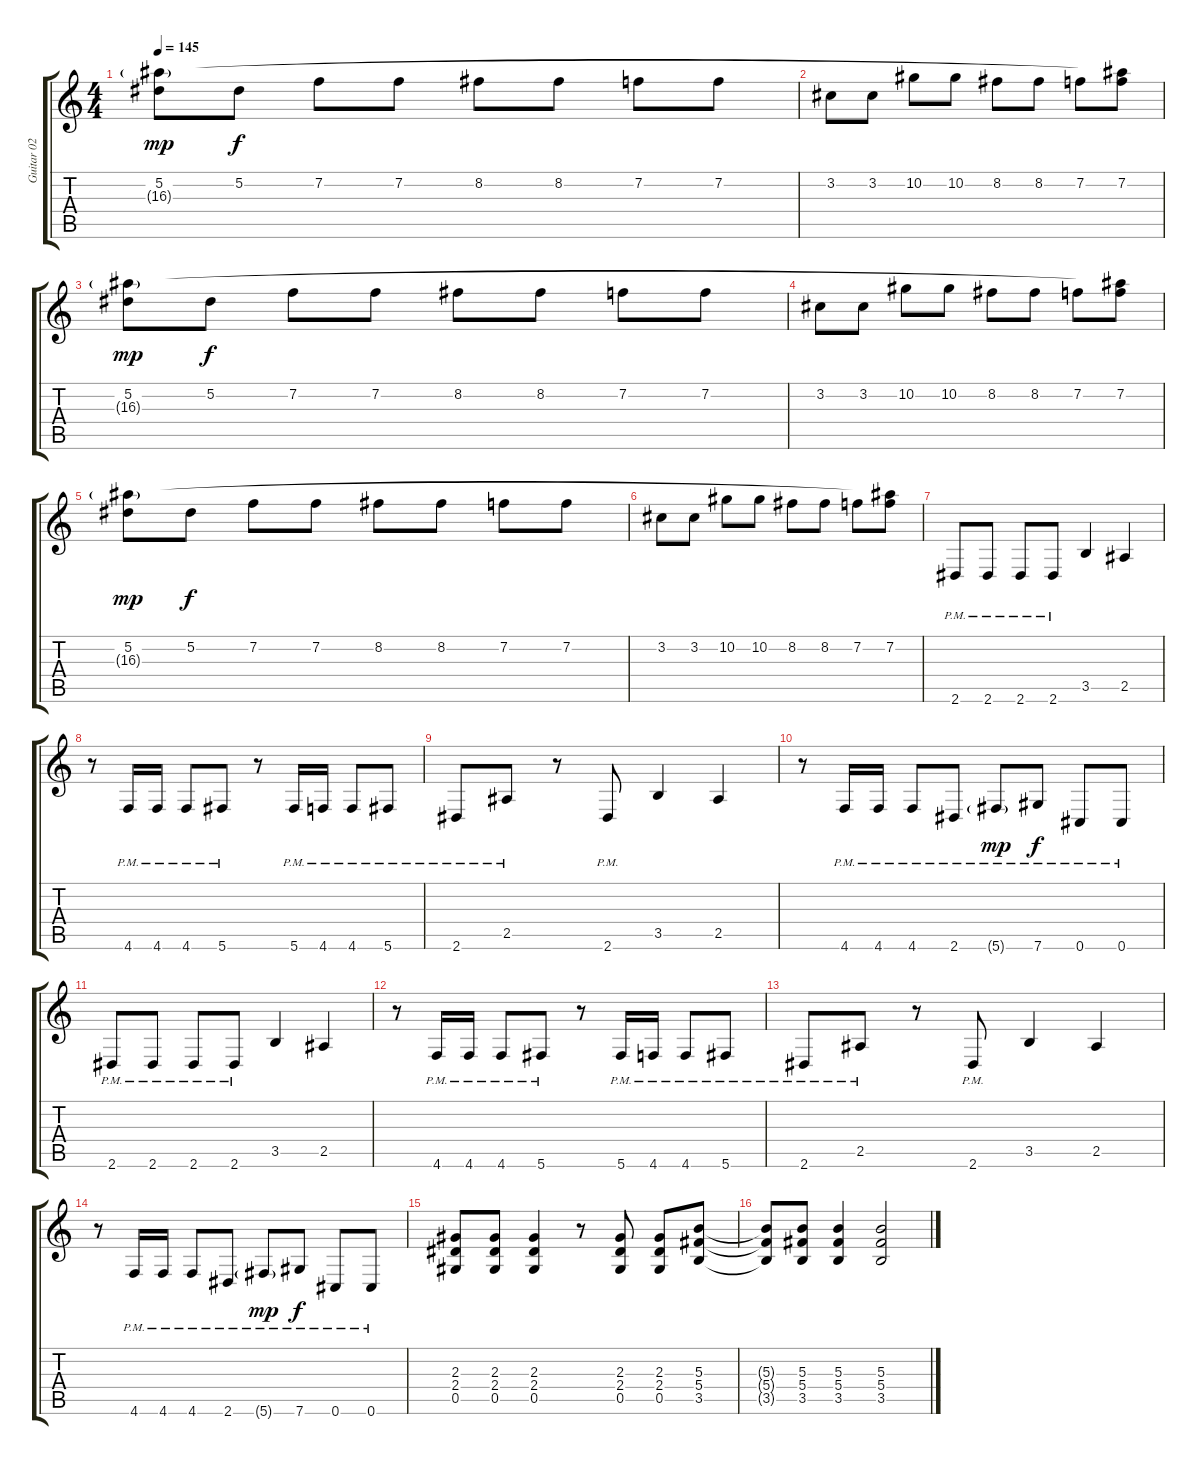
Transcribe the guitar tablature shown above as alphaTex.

\track ("Guitar 02" "Guitar 02") {instrument overdrivenguitar}
\staff {score tabs}
\tuning (Eb4 Bb3 Gb3 Db3 Ab2 Db2) {hide}
\ts (4 4)
\tempo 145
\clef g2
\ks c
(5.2 16.3{g}).8{dy mp} 5.2.8{dy f} 7.2.8 7.2.8 8.2.8 8.2.8 7.2.8 7.2.8 |
3.2.8 3.2.8 10.2.8 10.2.8 8.2.8 8.2.8 7.2.8 (7.2 16.3{t}).8 |
(5.2 16.3{g}).8{dy mp} 5.2.8{dy f} 7.2.8 7.2.8 8.2.8 8.2.8 7.2.8 7.2.8 |
3.2.8 3.2.8 10.2.8 10.2.8 8.2.8 8.2.8 7.2.8 (7.2 16.3{t}).8 |
(5.2 16.3{g}).8{dy mp} 5.2.8{dy f} 7.2.8 7.2.8 8.2.8 8.2.8 7.2.8 7.2.8 |
3.2.8 3.2.8 10.2.8 10.2.8 8.2.8 8.2.8 7.2.8 (7.2 16.3{t}).8 |
2.6{pm}.8{instrument distortionguitar} 2.6{pm}.8 2.6{pm}.8 2.6{pm}.8 3.5.4 2.5.4 |
r.8 4.6{pm}.16 4.6{pm}.16 4.6{pm}.8 5.6{pm}.8 r.8 5.6{pm}.16 4.6{pm}.16 4.6{pm}.8 5.6{pm}.8 |
2.6{pm}.8 2.5{pm}.8 r.8 2.6{pm}.8 3.5.4 2.5.4 |
r.8 4.6{pm}.16 4.6{pm}.16 4.6{pm}.8 2.6{pm}.8 5.6{g pm}.8{dy mp} 7.6{pm}.8{dy f} 0.6{pm}.8 0.6{pm}.8 |
2.6{pm}.8 2.6{pm}.8 2.6{pm}.8 2.6{pm}.8 3.5.4 2.5.4 |
r.8 4.6{pm}.16 4.6{pm}.16 4.6{pm}.8 5.6{pm}.8 r.8 5.6{pm}.16 4.6{pm}.16 4.6{pm}.8 5.6{pm}.8 |
2.6{pm}.8 2.5{pm}.8 r.8 2.6{pm}.8 3.5.4 2.5.4 |
r.8 4.6{pm}.16 4.6{pm}.16 4.6{pm}.8 2.6{pm}.8 5.6{g pm}.8{dy mp} 7.6{pm}.8{dy f} 0.6{pm}.8 0.6{pm}.8 |
(2.3 2.4 0.5).8 (2.3 2.4 0.5).8 (2.3 2.4 0.5).4 r.8 (2.3 2.4 0.5).8 (2.3 2.4 0.5).8 (5.3 5.4 3.5).8 |
(5.3{t} 5.4{t} 3.5{t}).8 (5.3 5.4 3.5).8 (5.3 5.4 3.5).4 (5.3 5.4 3.5).2
